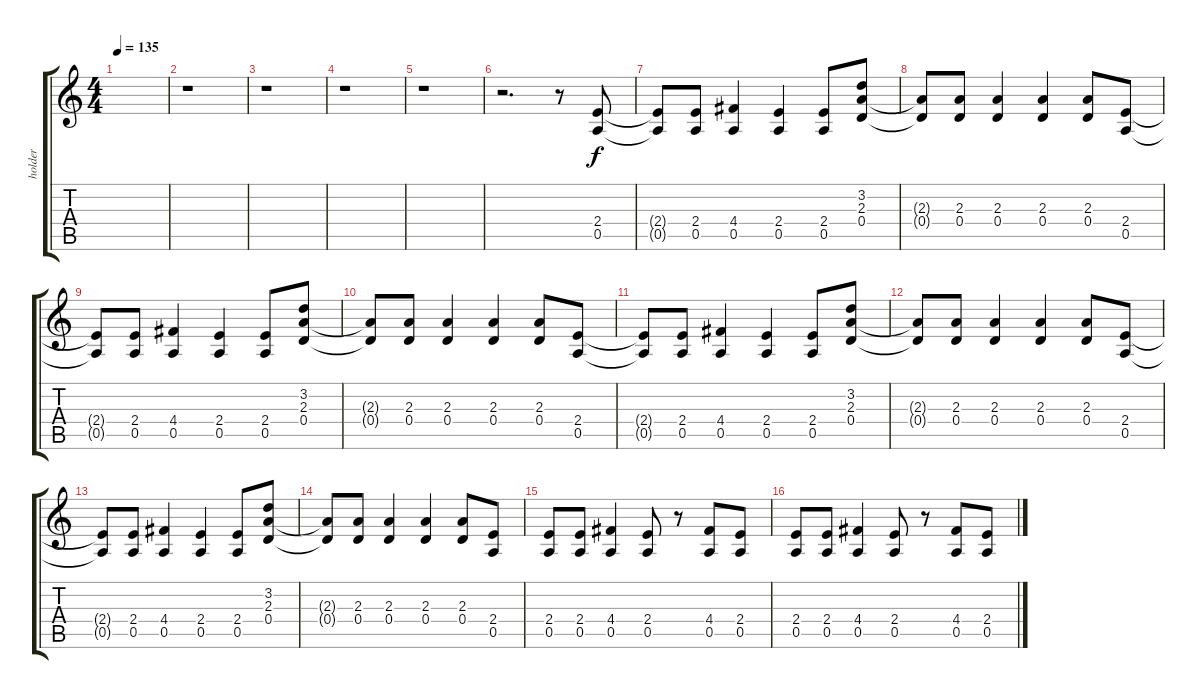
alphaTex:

\track ("holder" "holder") {instrument overdrivenguitar}
\staff {score tabs}
\tuning (E4 B3 G3 D3 A2 E2) {hide}
\ts (4 4)
\tempo 135
\clef g2
\ks c
|
r.1 |
r.1 |
r.1 |
r.1 |
r.2{d} r.8 (2.4 0.5).8 |
(2.4{t} 0.5{t}).8 (2.4 0.5).8 (4.4 0.5).4 (2.4 0.5).4 (2.4 0.5).8 (3.2 2.3 0.4).8 |
(2.3{t} 0.4{t}).8 (2.3 0.4).8 (2.3 0.4).4 (2.3 0.4).4 (2.3 0.4).8 (2.4 0.5).8 |
(2.4{t} 0.5{t}).8 (2.4 0.5).8 (4.4 0.5).4 (2.4 0.5).4 (2.4 0.5).8 (3.2 2.3 0.4).8 |
(2.3{t} 0.4{t}).8 (2.3 0.4).8 (2.3 0.4).4 (2.3 0.4).4 (2.3 0.4).8 (2.4 0.5).8 |
(2.4{t} 0.5{t}).8 (2.4 0.5).8 (4.4 0.5).4 (2.4 0.5).4 (2.4 0.5).8 (3.2 2.3 0.4).8 |
(2.3{t} 0.4{t}).8 (2.3 0.4).8 (2.3 0.4).4 (2.3 0.4).4 (2.3 0.4).8 (2.4 0.5).8 |
(2.4{t} 0.5{t}).8 (2.4 0.5).8 (4.4 0.5).4 (2.4 0.5).4 (2.4 0.5).8 (3.2 2.3 0.4).8 |
(2.3{t} 0.4{t}).8 (2.3 0.4).8 (2.3 0.4).4 (2.3 0.4).4 (2.3 0.4).8 (2.4 0.5).8 |
(2.4 0.5).8 (2.4 0.5).8 (4.4 0.5).4 (2.4 0.5).8 r.8 (4.4 0.5).8 (2.4 0.5).8 |
(2.4 0.5).8 (2.4 0.5).8 (4.4 0.5).4 (2.4 0.5).8 r.8 (4.4 0.5).8 (2.4 0.5).8
